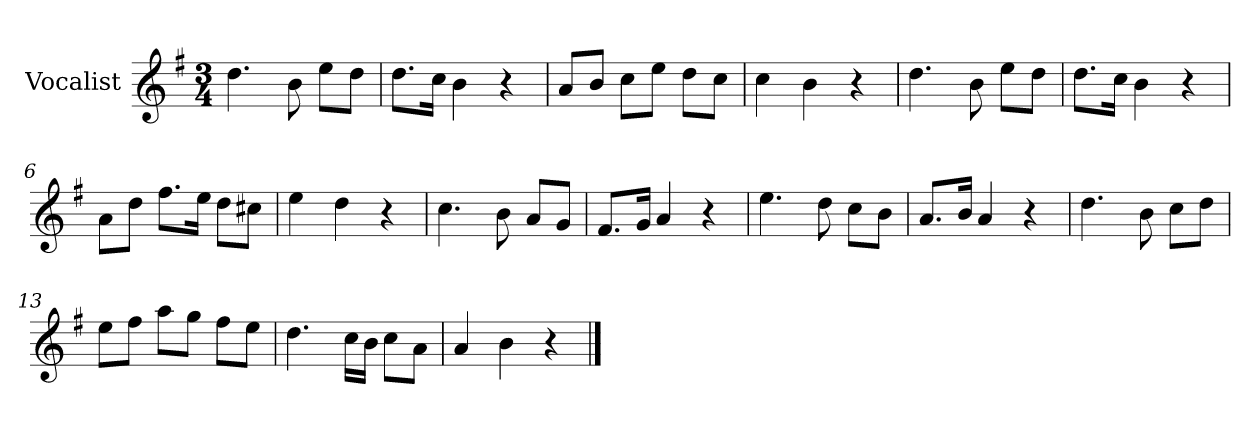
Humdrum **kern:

**kern
*part1
*staff1
*I"Vocalist
*k[f#]
*G:
*M3/4
=
4.dd
8b
8eeL
8ddJ
=1
8.ddL
16ccJk
4b
4r
=2
8aL
8bJ
8ccL
8eeJ
8ddL
8ccJ
=3
4cc
4b
4r
=4
4.dd
8b
8eeL
8ddJ
=5
8.ddL
16ccJk
4b
4r
=6
8aL
8ddJ
8.ff#L
16eeJk
8ddL
8cc#XJ
=7
4ee
4dd
4r
=8
4.cc
8b
8aL
8gJ
=9
8.f#L
16gJk
4a
4r
=10
4.ee
8dd
8ccL
8bJ
=11
8.aL
16bJk
4a
4r
=12
4.dd
8b
8ccL
8ddJ
=13
8eeL
8ff#J
8aaL
8ggJ
8ff#L
8eeJ
=14
4.dd
16ccLL
16bJJ
8ccL
8aJ
=15
4a
4b
4r
==
*-
